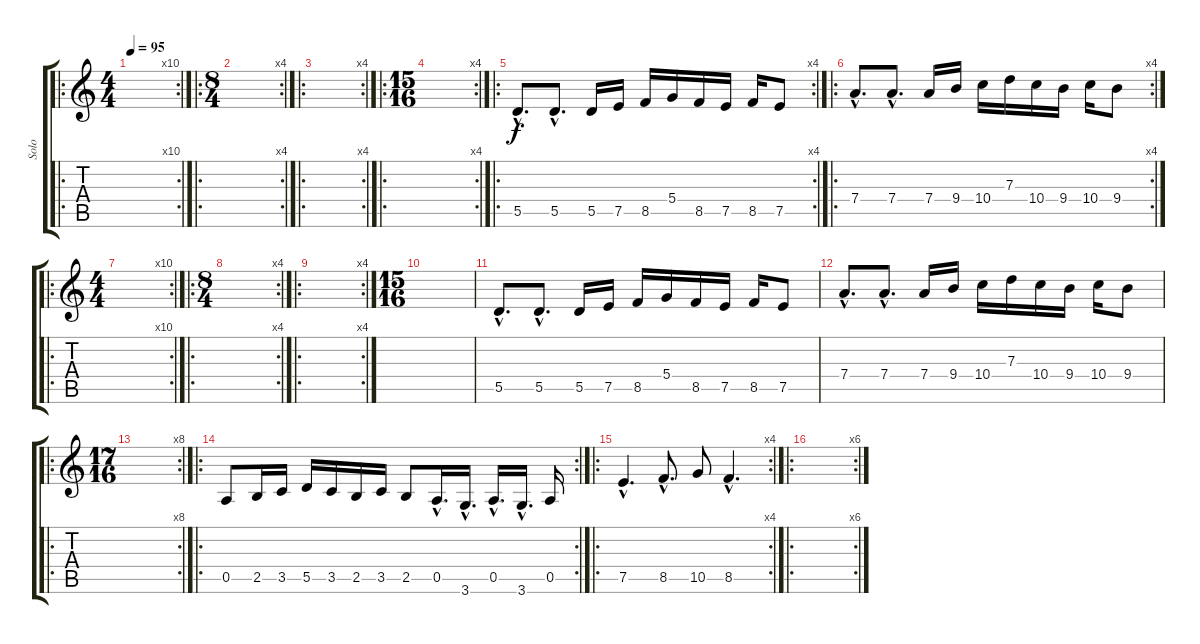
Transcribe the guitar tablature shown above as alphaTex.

\track ("Solo" "Solo") {instrument distortionguitar}
\staff {score tabs}
\tuning (E4 B3 G3 D3 A2 E2) {hide}
\ro
\rc 10
\ts (4 4)
\tempo 95
\clef g2
\ks c
|
\ro
\rc 4
\ts (8 4)
|
\ro
\rc 4
|
\ro
\rc 4
\ts (15 16)
|
\ro
\rc 4
5.5{hac}.8{d} 5.5{hac}.8{d} 5.5.16 7.5.16 8.5.16 5.4.16 8.5.16 7.5.16 8.5.16 7.5.8 |
\ro
\rc 4
7.4{hac}.8{d} 7.4{hac}.8{d} 7.4.16 9.4.16 10.4.16 7.3.16 10.4.16 9.4.16 10.4.16 9.4.8 |
\ro
\rc 10
\ts (4 4)
|
\ro
\rc 4
\ts (8 4)
|
\ro
\rc 4
|
\ts (15 16)
|
5.5{hac}.8{d} 5.5{hac}.8{d} 5.5.16 7.5.16 8.5.16 5.4.16 8.5.16 7.5.16 8.5.16 7.5.8 |
7.4{hac}.8{d} 7.4{hac}.8{d} 7.4.16 9.4.16 10.4.16 7.3.16 10.4.16 9.4.16 10.4.16 9.4.8 |
\ro
\rc 8
\ts (17 16)
|
\ro
\rc 2
0.5.8 2.5.16 3.5.16 5.5.16 3.5.16 2.5.16 3.5.16 2.5.8 0.5{hac}.16{d} 3.6{hac}.16{d} 0.5{hac}.16{d} 3.6{hac}.16{d} 0.5.16 |
\ro
\rc 4
7.5{hac}.4{d} 8.5{hac}.8{d} 10.5.8 8.5{hac}.4{d} |
\ro
\rc 6
